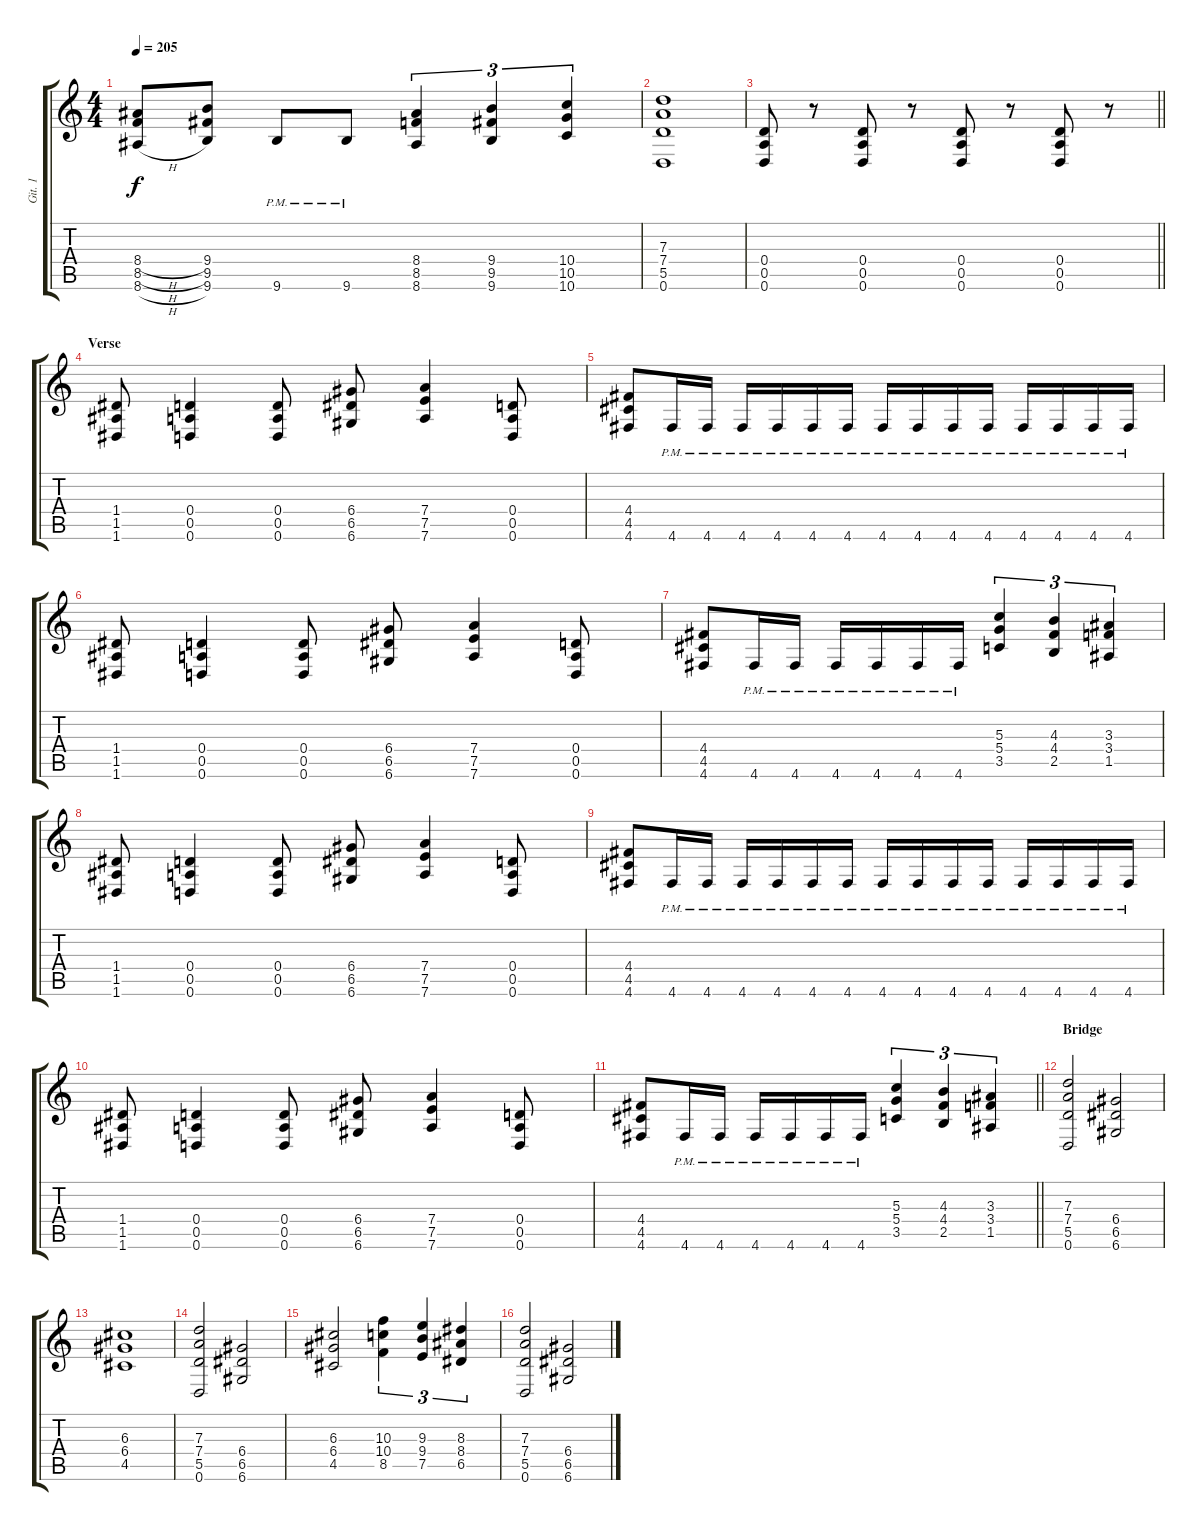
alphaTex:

\track ("Git. 1" "Git. 1") {instrument distortionguitar}
\staff {score tabs}
\tuning (E4 B3 G3 D3 A2 D2) {hide}
\ts (4 4)
\tempo 205
\clef g2
\ks c
(8.4{h} 8.5{h} 8.6{h}).8{dy f} (9.4 9.5 9.6).8 9.6{pm}.8 9.6{pm}.8 (8.4 8.5 8.6).4{tu (3 2)} (9.4 9.5 9.6).4{tu (3 2)} (10.4 10.5 10.6).4{tu (3 2)} |
(7.3 7.4 5.5 0.6).1 |
\barLineRight lightlight
(0.4 0.5 0.6).8 r.8 (0.4 0.5 0.6).8 r.8 (0.4 0.5 0.6).8 r.8 (0.4 0.5 0.6).8 r.8 |
\section ("" "Verse")
(1.4 1.5 1.6).8 (0.4 0.5 0.6).4 (0.4 0.5 0.6).8 (6.4 6.5 6.6).8 (7.4 7.5 7.6).4 (0.4 0.5 0.6).8 |
(4.4 4.5 4.6).8 4.6{pm}.16 4.6{pm}.16 4.6{pm}.16 4.6{pm}.16 4.6{pm}.16 4.6{pm}.16 4.6{pm}.16 4.6{pm}.16 4.6{pm}.16 4.6{pm}.16 4.6{pm}.16 4.6{pm}.16 4.6{pm}.16 4.6{pm}.16 |
(1.4 1.5 1.6).8 (0.4 0.5 0.6).4 (0.4 0.5 0.6).8 (6.4 6.5 6.6).8 (7.4 7.5 7.6).4 (0.4 0.5 0.6).8 |
(4.4 4.5 4.6).8 4.6{pm}.16 4.6{pm}.16 4.6{pm}.16 4.6{pm}.16 4.6{pm}.16 4.6{pm}.16 (5.3 5.4 3.5).4{tu (3 2)} (4.3 4.4 2.5).4{tu (3 2)} (3.3 3.4 1.5).4{tu (3 2)} |
(1.4 1.5 1.6).8 (0.4 0.5 0.6).4 (0.4 0.5 0.6).8 (6.4 6.5 6.6).8 (7.4 7.5 7.6).4 (0.4 0.5 0.6).8 |
(4.4 4.5 4.6).8 4.6{pm}.16 4.6{pm}.16 4.6{pm}.16 4.6{pm}.16 4.6{pm}.16 4.6{pm}.16 4.6{pm}.16 4.6{pm}.16 4.6{pm}.16 4.6{pm}.16 4.6{pm}.16 4.6{pm}.16 4.6{pm}.16 4.6{pm}.16 |
(1.4 1.5 1.6).8 (0.4 0.5 0.6).4 (0.4 0.5 0.6).8 (6.4 6.5 6.6).8 (7.4 7.5 7.6).4 (0.4 0.5 0.6).8 |
\barLineRight lightlight
(4.4 4.5 4.6).8 4.6{pm}.16 4.6{pm}.16 4.6{pm}.16 4.6{pm}.16 4.6{pm}.16 4.6{pm}.16 (5.3 5.4 3.5).4{tu (3 2)} (4.3 4.4 2.5).4{tu (3 2)} (3.3 3.4 1.5).4{tu (3 2)} |
\section ("" "Bridge")
(7.3 7.4 5.5 0.6).2 (6.4 6.5 6.6).2 |
(6.3 6.4 4.5).1 |
(7.3 7.4 5.5 0.6).2 (6.4 6.5 6.6).2 |
(6.3 6.4 4.5).2 (10.3 10.4 8.5).4{tu (3 2)} (9.3 9.4 7.5).4{tu (3 2)} (8.3 8.4 6.5).4{tu (3 2)} |
(7.3 7.4 5.5 0.6).2 (6.4 6.5 6.6).2
